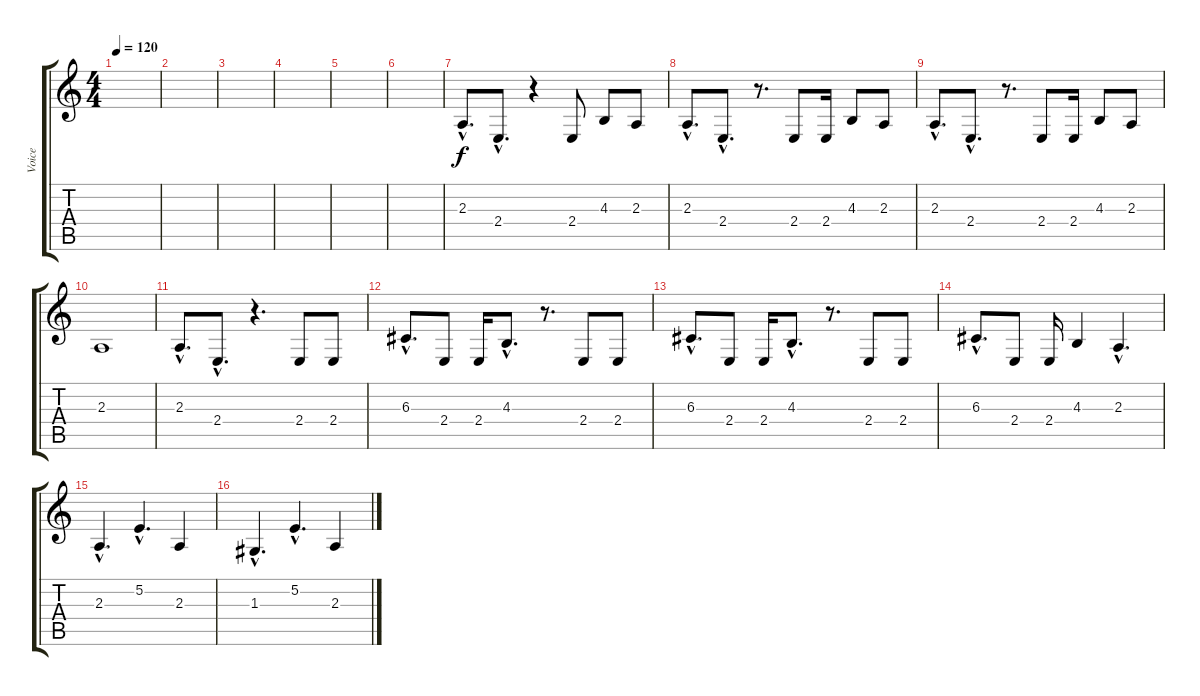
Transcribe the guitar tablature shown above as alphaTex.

\track ("Voice" "Voice") {instrument lead8bassandlead}
\staff {score tabs}
\tuning (E4 B3 G3 D3 A2 E2) {hide}
\ts (4 4)
\tempo 120
\clef g2
\ks c
|
|
|
|
|
|
2.3{hac}.8{d} 2.4{hac}.8{d} r.4 2.4.8 4.3.8 2.3.8 |
2.3{hac}.8{d} 2.4{hac}.8{d} r.8{d} 2.4.8 2.4.16 4.3.8 2.3.8 |
2.3{hac}.8{d} 2.4{hac}.8{d} r.8{d} 2.4.8 2.4.16 4.3.8 2.3.8 |
2.3.1 |
2.3{hac}.8{d} 2.4{hac}.8{d} r.4{d} 2.4.8 2.4.8 |
6.3{hac}.8{d} 2.4.8 2.4.16 4.3{hac}.8{d} r.8{d} 2.4.8 2.4.8 |
6.3{hac}.8{d} 2.4.8 2.4.16 4.3{hac}.8{d} r.8{d} 2.4.8 2.4.8 |
6.3{hac}.8{d} 2.4.8 2.4.16 4.3.4 2.3{hac}.4{d} |
2.3{hac}.4{d} 5.2{hac}.4{d} 2.3.4 |
1.3{hac}.4{d} 5.2{hac}.4{d} 2.3.4
